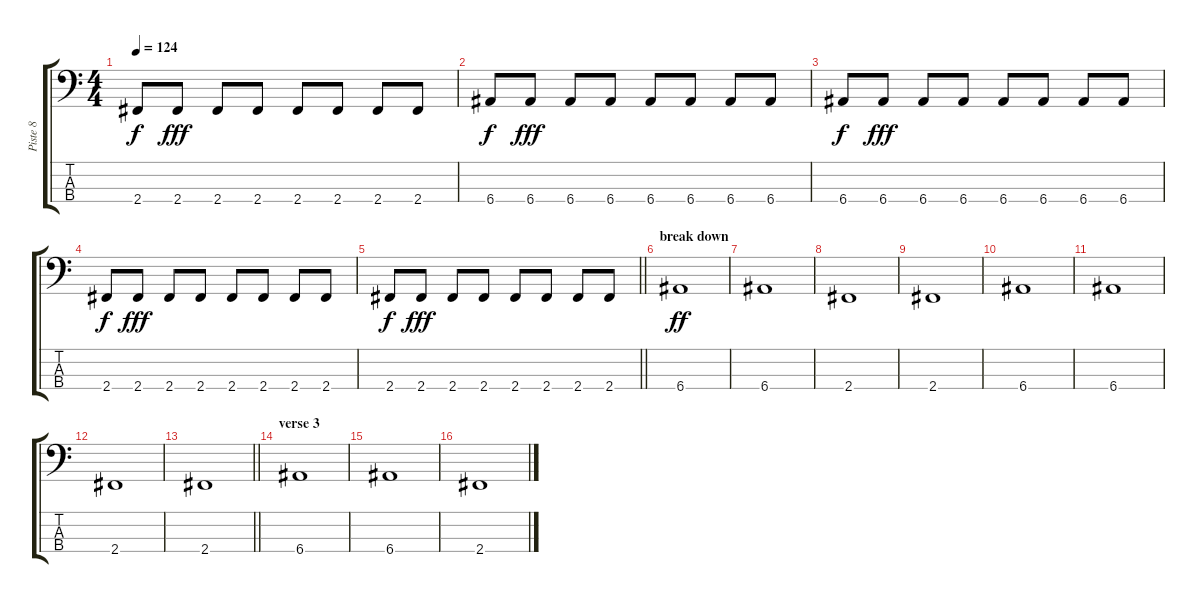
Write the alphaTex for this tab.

\track ("Piste 8" "Piste 8") {instrument synthbass1}
\staff {score tabs}
\tuning (G2 D2 A1 E1) {hide}
\ts (4 4)
\tempo 124
\clef f4
\ks c
2.4.8{dy f} 2.4.8{dy fff} 2.4.8 2.4.8 2.4.8 2.4.8 2.4.8 2.4.8 |
6.4.8{dy f volume 8} 6.4.8{dy fff} 6.4.8 6.4.8 6.4.8 6.4.8 6.4.8 6.4.8 |
6.4.8{dy f} 6.4.8{dy fff} 6.4.8 6.4.8 6.4.8 6.4.8 6.4.8 6.4.8 |
2.4.8{dy f} 2.4.8{dy fff} 2.4.8 2.4.8 2.4.8 2.4.8 2.4.8 2.4.8 |
\barLineRight lightlight
2.4.8{dy f} 2.4.8{dy fff} 2.4.8 2.4.8 2.4.8 2.4.8 2.4.8 2.4.8 |
\section ("" "break down")
6.4.1{dy ff volume 11 instrument electricbassfinger} |
6.4.1 |
2.4.1 |
2.4.1 |
6.4.1 |
6.4.1 |
2.4.1 |
\barLineRight lightlight
2.4.1 |
\section ("" "verse 3")
6.4.1{volume 12 instrument electricbassfinger} |
6.4.1 |
2.4.1
